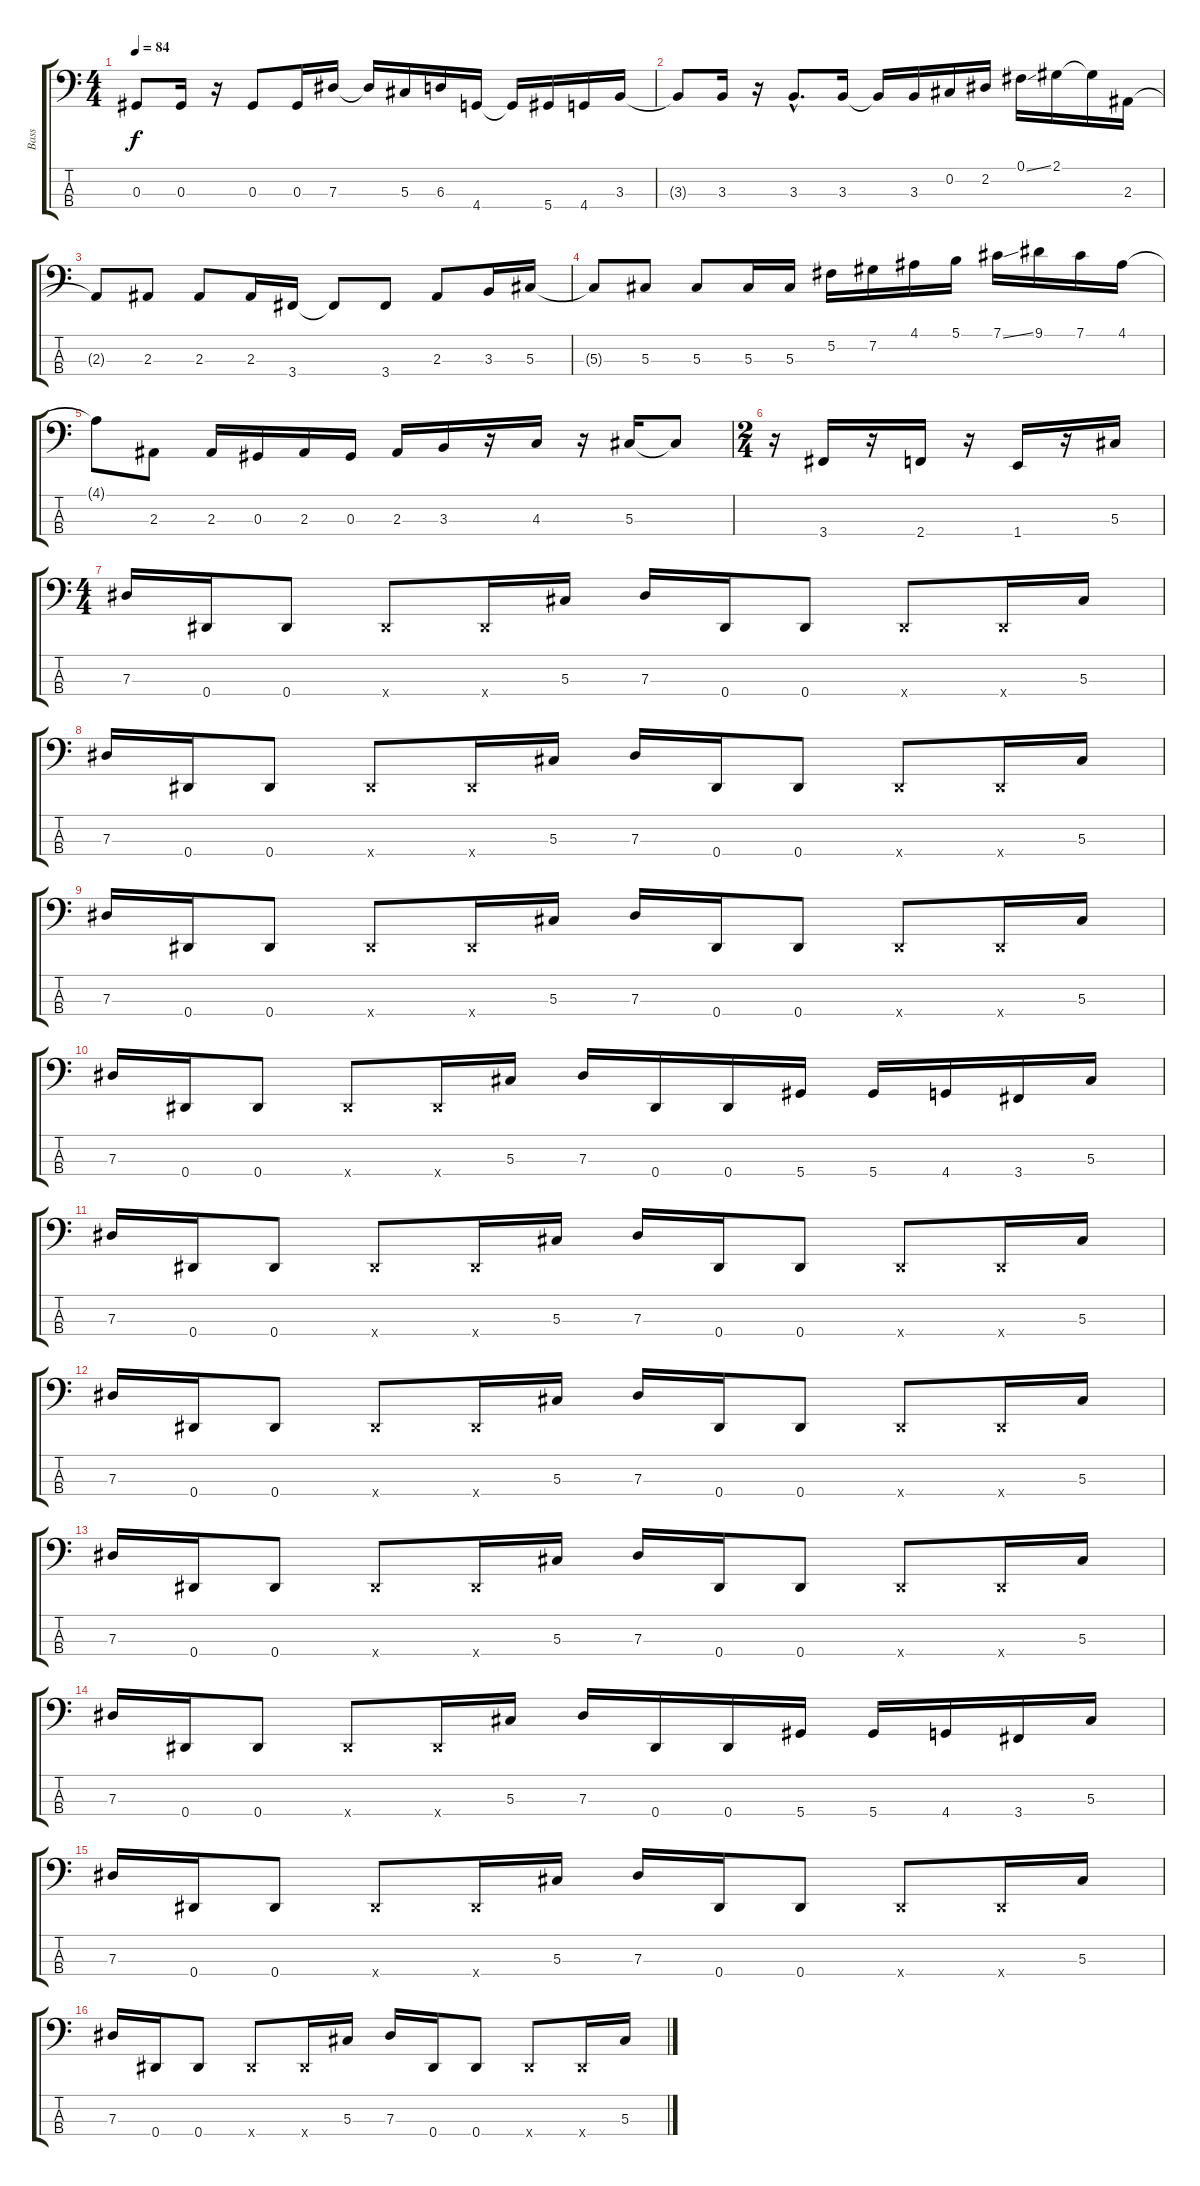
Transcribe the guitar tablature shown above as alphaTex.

\track ("Bass" "Bass") {instrument electricbassfinger}
\staff {score tabs}
\tuning (Gb2 Db2 Ab1 Eb1) {hide}
\ts (4 4)
\tempo 84
\clef f4
\ks c
0.3{t}.8{dy f} 0.3.16 r.16 0.3.8 0.3.16 7.3.16 7.3{t}.16 5.3.16 6.3.16 4.4.16 4.4{t}.16 5.4.16 4.4.16 3.3.16 |
3.3{t}.8 3.3.16 r.16 3.3{hac}.8{d} 3.3.16 3.3{t}.16 3.3.16 0.2.16 2.2.16 0.1{ss}.16 2.1.16 2.1{t}.16 2.3.16 |
2.3{t}.8 2.3.8 2.3.8 2.3.16 3.4.16 3.4{t}.8 3.4.8 2.3.8 3.3.16 5.3.16 |
5.3{t}.8 5.3.8 5.3.8 5.3.16 5.3.16 5.2.16 7.2.16 4.1.16 5.1.16 7.1{ss}.16 9.1.16 7.1.16 4.1.16 |
4.1{t}.8 2.3.8 2.3.16 0.3.16 2.3.16 0.3.16 2.3.16 3.3.16 r.16 4.3.16 r.16 5.3.16 5.3{t}.8 |
\ts (2 4)
r.16 3.4.16 r.16 2.4.16 r.16 1.4.16 r.16 5.3.16 |
\ts (4 4)
7.3.16 0.4.16 0.4.8 0.4{x}.8 0.4{x}.16 5.3.16 7.3.16 0.4.16 0.4.8 0.4{x}.8 0.4{x}.16 5.3.16 |
7.3.16 0.4.16 0.4.8 0.4{x}.8 0.4{x}.16 5.3.16 7.3.16 0.4.16 0.4.8 0.4{x}.8 0.4{x}.16 5.3.16 |
7.3.16 0.4.16 0.4.8 0.4{x}.8 0.4{x}.16 5.3.16 7.3.16 0.4.16 0.4.8 0.4{x}.8 0.4{x}.16 5.3.16 |
7.3.16 0.4.16 0.4.8 0.4{x}.8 0.4{x}.16 5.3.16 7.3.16 0.4.16 0.4.16 5.4.16 5.4.16 4.4.16 3.4.16 5.3.16 |
7.3.16 0.4.16 0.4.8 0.4{x}.8 0.4{x}.16 5.3.16 7.3.16 0.4.16 0.4.8 0.4{x}.8 0.4{x}.16 5.3.16 |
7.3.16 0.4.16 0.4.8 0.4{x}.8 0.4{x}.16 5.3.16 7.3.16 0.4.16 0.4.8 0.4{x}.8 0.4{x}.16 5.3.16 |
7.3.16 0.4.16 0.4.8 0.4{x}.8 0.4{x}.16 5.3.16 7.3.16 0.4.16 0.4.8 0.4{x}.8 0.4{x}.16 5.3.16 |
7.3.16 0.4.16 0.4.8 0.4{x}.8 0.4{x}.16 5.3.16 7.3.16 0.4.16 0.4.16 5.4.16 5.4.16 4.4.16 3.4.16 5.3.16 |
7.3.16 0.4.16 0.4.8 0.4{x}.8 0.4{x}.16 5.3.16 7.3.16 0.4.16 0.4.8 0.4{x}.8 0.4{x}.16 5.3.16 |
7.3.16 0.4.16 0.4.8 0.4{x}.8 0.4{x}.16 5.3.16 7.3.16 0.4.16 0.4.8 0.4{x}.8 0.4{x}.16 5.3.16
